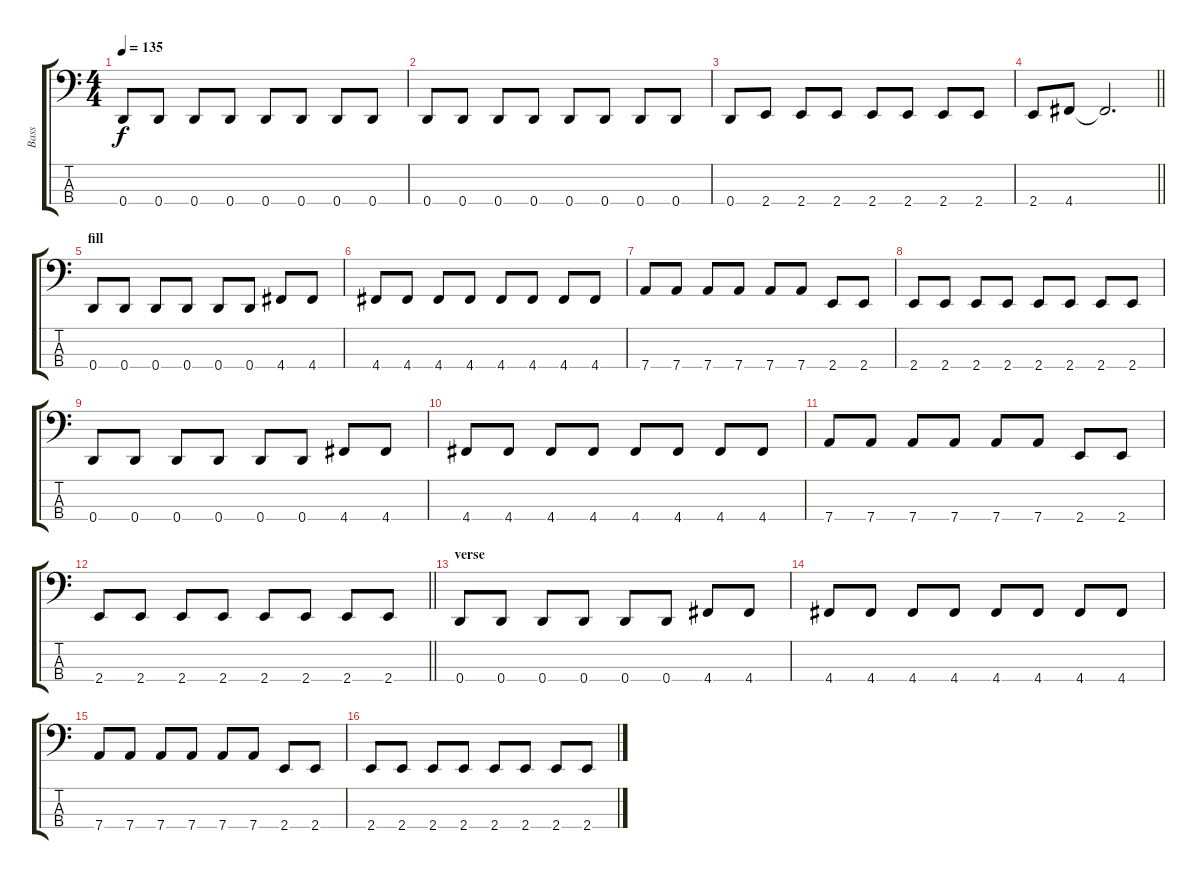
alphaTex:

\track ("Bass" "Bass") {instrument electricbassfinger}
\staff {score tabs}
\tuning (G2 D2 A1 D1) {hide}
\ts (4 4)
\tempo 135
\clef f4
\ks c
0.4.8{dy f} 0.4.8 0.4.8 0.4.8 0.4.8 0.4.8 0.4.8 0.4.8 |
0.4.8 0.4.8 0.4.8 0.4.8 0.4.8 0.4.8 0.4.8 0.4.8 |
0.4.8 2.4.8 2.4.8 2.4.8 2.4.8 2.4.8 2.4.8 2.4.8 |
\barLineRight lightlight
2.4.8 4.4.8 4.4{t}.2{d} |
\section ("" "fill")
0.4.8 0.4.8 0.4.8 0.4.8 0.4.8 0.4.8 4.4.8 4.4.8 |
4.4.8 4.4.8 4.4.8 4.4.8 4.4.8 4.4.8 4.4.8 4.4.8 |
7.4.8 7.4.8 7.4.8 7.4.8 7.4.8 7.4.8 2.4.8 2.4.8 |
2.4.8 2.4.8 2.4.8 2.4.8 2.4.8 2.4.8 2.4.8 2.4.8 |
0.4.8 0.4.8 0.4.8 0.4.8 0.4.8 0.4.8 4.4.8 4.4.8 |
4.4.8 4.4.8 4.4.8 4.4.8 4.4.8 4.4.8 4.4.8 4.4.8 |
7.4.8 7.4.8 7.4.8 7.4.8 7.4.8 7.4.8 2.4.8 2.4.8 |
\barLineRight lightlight
2.4.8 2.4.8 2.4.8 2.4.8 2.4.8 2.4.8 2.4.8 2.4.8 |
\section ("" "verse")
0.4.8 0.4.8 0.4.8 0.4.8 0.4.8 0.4.8 4.4.8 4.4.8 |
4.4.8 4.4.8 4.4.8 4.4.8 4.4.8 4.4.8 4.4.8 4.4.8 |
7.4.8 7.4.8 7.4.8 7.4.8 7.4.8 7.4.8 2.4.8 2.4.8 |
2.4.8 2.4.8 2.4.8 2.4.8 2.4.8 2.4.8 2.4.8 2.4.8
